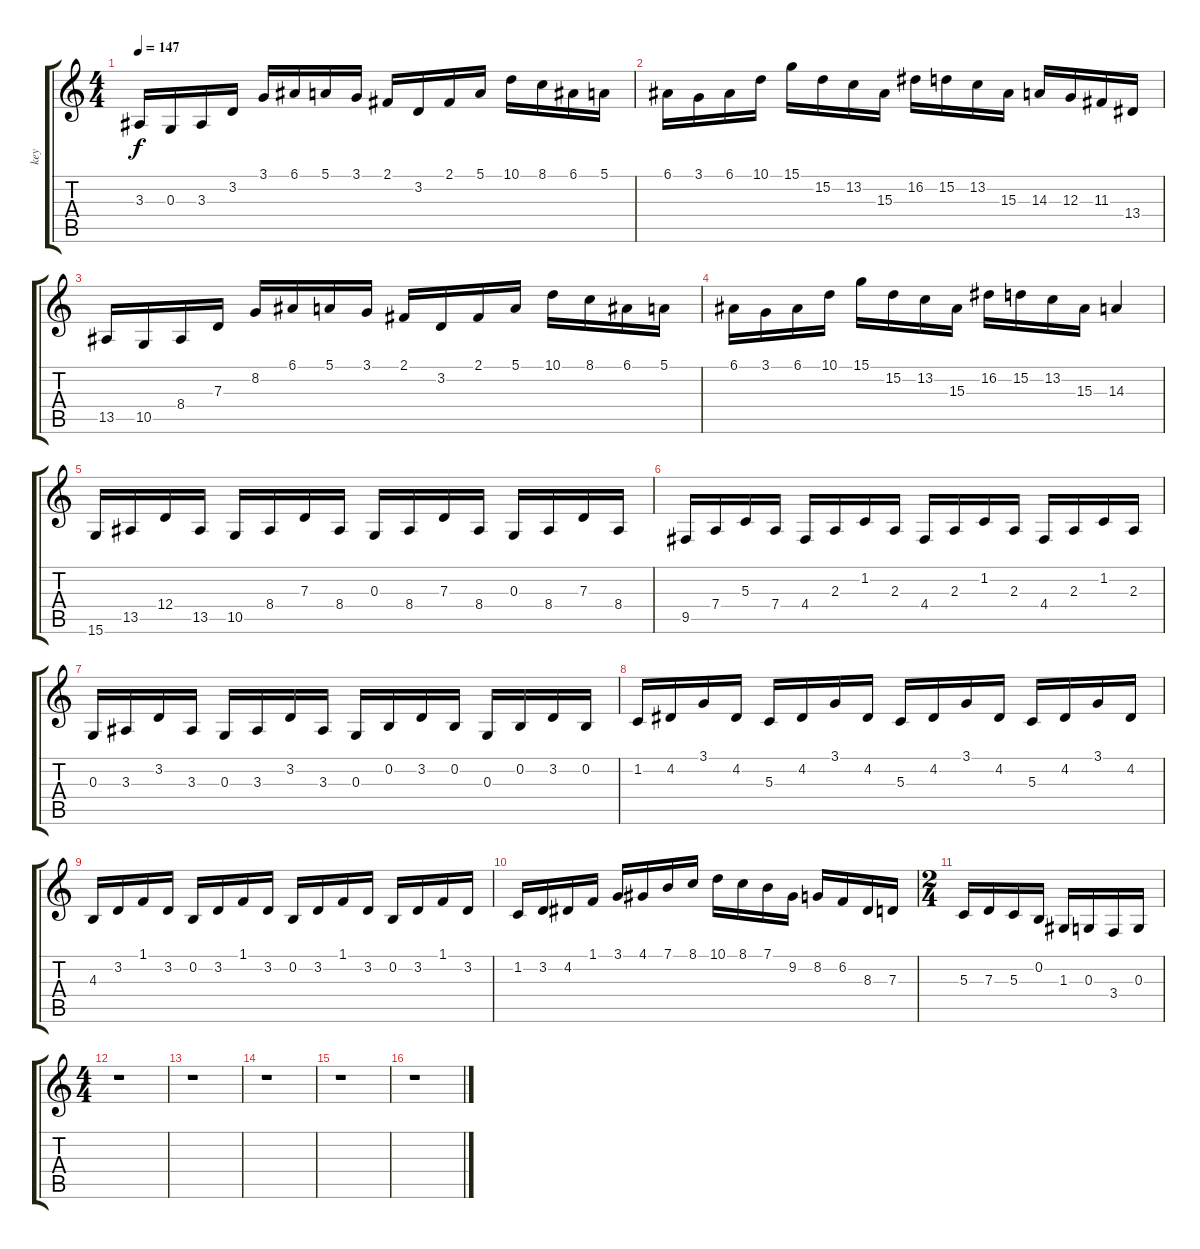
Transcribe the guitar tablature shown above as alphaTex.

\track ("key" "key") {instrument harpsichord}
\staff {score tabs}
\tuning (E4 B3 G3 D3 A2 E2) {hide}
\ts (4 4)
\tempo 147
\clef g2
\ks c
3.3.16{dy f} 0.3.16 3.3.16 3.2.16 3.1.16 6.1.16 5.1.16 3.1.16 2.1.16 3.2.16 2.1.16 5.1.16 10.1.16 8.1.16 6.1.16 5.1.16 |
6.1.16 3.1.16 6.1.16 10.1.16 15.1.16 15.2.16 13.2.16 15.3.16 16.2.16 15.2.16 13.2.16 15.3.16 14.3.16 12.3.16 11.3.16 13.4.16 |
13.5.16 10.5.16 8.4.16 7.3.16 8.2.16 6.1.16 5.1.16 3.1.16 2.1.16 3.2.16 2.1.16 5.1.16 10.1.16 8.1.16 6.1.16 5.1.16 |
6.1.16 3.1.16 6.1.16 10.1.16 15.1.16 15.2.16 13.2.16 15.3.16 16.2.16 15.2.16 13.2.16 15.3.16 14.3.4 |
15.6.16 13.5.16 12.4.16 13.5.16 10.5.16 8.4.16 7.3.16 8.4.16 0.3.16 8.4.16 7.3.16 8.4.16 0.3.16 8.4.16 7.3.16 8.4.16 |
9.5.16 7.4.16 5.3.16 7.4.16 4.4.16 2.3.16 1.2.16 2.3.16 4.4.16 2.3.16 1.2.16 2.3.16 4.4.16 2.3.16 1.2.16 2.3.16 |
0.3.16 3.3.16 3.2.16 3.3.16 0.3.16 3.3.16 3.2.16 3.3.16 0.3.16 0.2.16 3.2.16 0.2.16 0.3.16 0.2.16 3.2.16 0.2.16 |
1.2.16 4.2.16 3.1.16 4.2.16 5.3.16 4.2.16 3.1.16 4.2.16 5.3.16 4.2.16 3.1.16 4.2.16 5.3.16 4.2.16 3.1.16 4.2.16 |
4.3.16 3.2.16 1.1.16 3.2.16 0.2.16 3.2.16 1.1.16 3.2.16 0.2.16 3.2.16 1.1.16 3.2.16 0.2.16 3.2.16 1.1.16 3.2.16 |
1.2.16 3.2.16 4.2.16 1.1.16 3.1.16 4.1.16 7.1.16 8.1.16 10.1.16 8.1.16 7.1.16 9.2.16 8.2.16 6.2.16 8.3.16 7.3.16 |
\ts (2 4)
5.3.16 7.3.16 5.3.16 0.2.16 1.3.16 0.3.16 3.4.16 0.3.16 |
\ts (4 4)
r.1 |
r.1 |
r.1 |
r.1 |
r.1
